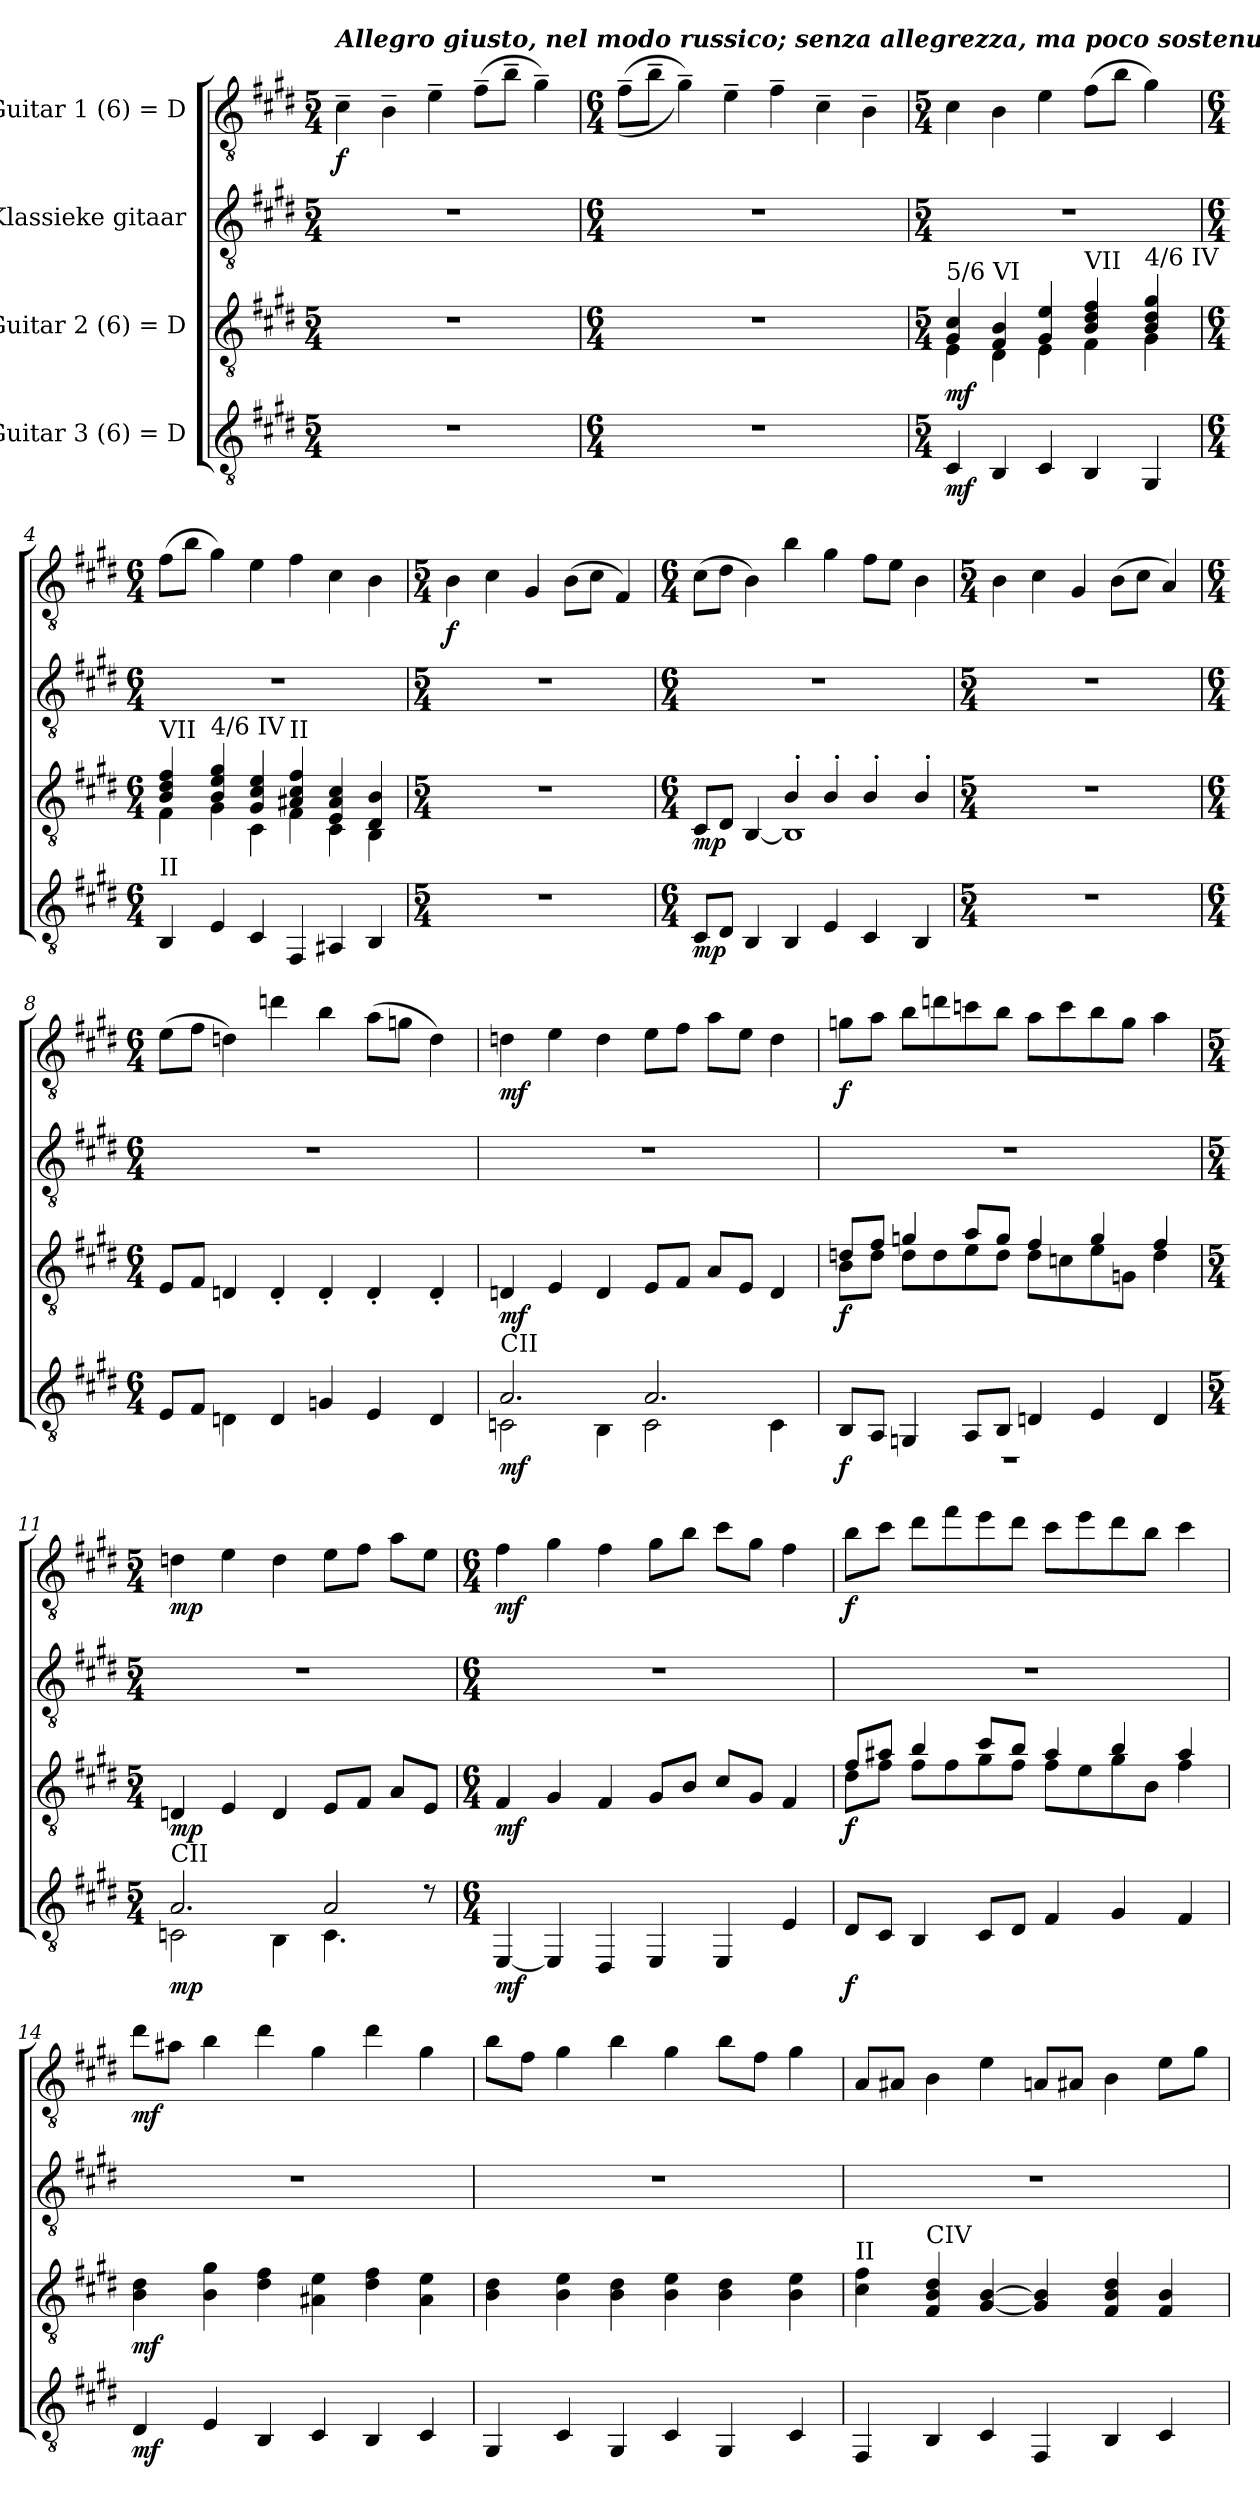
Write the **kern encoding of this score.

**kern	**dynam	**kern	**dynam	**kern	**kern	**dynam
*part4	*part4	*part3	*part3	*part2	*part1	*part1
*staff4	*staff4	*staff3	*staff3	*staff2	*staff1	*staff1
*I"Guitar 3 (6) = D	*	*I"Guitar 2 (6) = D	*	*I"Klassieke gitaar	*I"Guitar 1 (6) = D	*
*clefGv2	*	*clefGv2	*	*clefGv2	*clefGv2	*
*k[f#c#g#d#]	*	*k[f#c#g#d#]	*	*k[f#c#g#d#]	*k[f#c#g#d#]	*
*M5/4	*	*M5/4	*	*M5/4	*M5/4	*
*MM104	*	*MM104	*	*MM104	*MM104	*
=1	=1	=1	=1	=1	=1	=1
!	!	!	!	!	!LO:TX:a:Bi:t=Allegro giusto, nel modo russico; senza allegrezza, ma poco sostenuto	!
!	!	!	!	!	!	!LO:DY:b
4%5r	.	4%5r	.	4%5r	4c#~\	f
.	.	.	.	.	4B~\	.
.	.	.	.	.	4e~\	.
.	.	.	.	.	(8f#~\L	.
.	.	.	.	.	8b~\J	.
.	.	.	.	.	4g#~\)	.
=2	=2	=2	=2	=2	=2	=2
*M6/4	*	*M6/4	*	*M6/4	*M6/4	*
1.r	.	1.r	.	1.r	((8f#~\L	.
.	.	.	.	.	8b~\J	.
.	.	.	.	.	4g#~\))	.
.	.	.	.	.	4e~\	.
.	.	.	.	.	4f#~\	.
.	.	.	.	.	4c#~\	.
.	.	.	.	.	4B~\	.
=3	=3	=3	=3	=3	=3	=3
*M5/4	*	*M5/4	*	*M5/4	*M5/4	*
*	*	*^	*	*	*	*
!	!	!LO:TX:a:t=5/6 VI	!	!	!	!	!
!	!LO:DY:b	!	!	!LO:DY:b	!	!	!
4C#/	mf	4G#/ 4c#/	4E\	mf	4%5r	4c#\	.
4BB/	.	4F#/ 4B/	4D#\	.	.	4B\	.
4C#/	.	4G#/ 4e/	4E\	.	.	4e\	.
!	!	!LO:TX:a:t=VII	!	!	!	!	!
4BB/	.	4B/ 4d#/ 4f#/	4F#\	.	.	(8f#\L	.
.	.	.	.	.	.	8b\J	.
!	!	!LO:TX:a:t=4/6 IV	!	!	!	!	!
4GG#/	.	4B/ 4d#/ 4g#/	4G#\	.	.	4g#\)	.
=4	=4	=4	=4	=4	=4	=4	=4
*M6/4	*	*M6/4	*	*	*M6/4	*M6/4	*
!	!	!LO:TX:a:t=VII	!	!	!	!	!
!LO:TX:a:t=II	!	!	!	!	!	!	!
4BB/	.	4B/ 4d#/ 4f#/	4F#\	.	1.r	(8f#\L	.
.	.	.	.	.	.	8b\J	.
!	!	!LO:TX:a:t=4/6 IV	!	!	!	!	!
4E/	.	4B/ 4e/ 4g#/	4G#\	.	.	4g#\)	.
4C#/	.	4G#/ 4c#/ 4e/	4C#\	.	.	4e\	.
!	!	!LO:TX:a:t=II	!	!	!	!	!
4FF#/	.	4A#X/ 4c#/ 4f#/	4F#\	.	.	4f#\	.
4AA#X/	.	4E/ 4A#/ 4c#/	4C#\	.	.	4c#\	.
4BB/	.	4D#/ 4B/	4BB\	.	.	4B\	.
*	*	*v	*v	*	*	*	*
!!LO:LB:g=z
=5	=5	=5	=5	=5	=5	=5
*M5/4	*	*M5/4	*	*M5/4	*M5/4	*
*	*	*^	*	*	*	*
!	!	!	!	!	!	!	!LO:DY:b
*	*	*v	*v	*	*	*	*
4%5r	.	4%5r	.	4%5r	4B\	f
.	.	.	.	.	4c#\	.
.	.	.	.	.	4G#/	.
.	.	.	.	.	(8B\L	.
.	.	.	.	.	8c#\J	.
.	.	.	.	.	4F#/)	.
=6	=6	=6	=6	=6	=6	=6
*M6/4	*	*M6/4	*	*M6/4	*M6/4	*
*	*	*^	*	*	*	*
!	!LO:DY:b	!	!	!LO:DY:b	!	!	!
8C#/L	mp	2ryy	8C#/L	mp	1.r	(8c#\L	.
8D#/J	.	.	8D#/J	.	.	8d#\J	.
4BB/	.	.	[4BB/	.	.	4B\)	.
4BB/	.	4B'/	1BB]	.	.	4b\	.
4E/	.	4B'/	.	.	.	4g#\	.
4C#/	.	4B'/	.	.	.	8f#\L	.
.	.	.	.	.	.	8e\J	.
4BB/	.	4B'/	.	.	.	4B\	.
*	*	*v	*v	*	*	*	*
=7	=7	=7	=7	=7	=7	=7
*M5/4	*	*M5/4	*	*M5/4	*M5/4	*
4%5r	.	4%5r	.	4%5r	4B\	.
.	.	.	.	.	4c#\	.
.	.	.	.	.	4G#/	.
.	.	.	.	.	(8B\L	.
.	.	.	.	.	8c#\J	.
.	.	.	.	.	4A/)	.
=8	=8	=8	=8	=8	=8	=8
*M6/4	*	*M6/4	*	*M6/4	*M6/4	*
8E/L	.	8E/L	.	1.r	(8e\L	.
8F#/J	.	8F#/J	.	.	8f#\J	.
4Dn\	.	4Dn/	.	.	4dn\)	.
4D/	.	4D'/	.	.	4ddn\	.
4Gn/	.	4D'/	.	.	4b\	.
4E/	.	4D'/	.	.	(8a\L	.
.	.	.	.	.	8gn\J	.
4D/	.	4D'/	.	.	4d\)	.
!!LO:LB:g=z
=9	=9	=9	=9	=9	=9	=9
*^	*	*	*	*	*	*
!LO:TX:a:t=CII	!	!	!	!	!	!	!
!	!	!LO:DY:b	!	!LO:DY:b	!	!	!LO:DY:b
2.A/	2Cn\	mf	4Dn/	mf	1.r	4dn\	mf
.	.	.	4E/	.	.	4e\	.
.	4BB\	.	4D/	.	.	4d\	.
2.A/	2C\	.	8E/L	.	.	8e\L	.
.	.	.	8F#/J	.	.	8f#\J	.
.	.	.	8A/L	.	.	8a\L	.
.	.	.	8E/J	.	.	8e\J	.
.	4C\	.	4D/	.	.	4d\	.
=10	=10	=10	=10	=10	=10	=10	=10
*	*	*	*^	*	*	*	*
!	!	!LO:DY:b	!	!	!LO:DY:b	!	!	!LO:DY:b
8BB/L	1.r	f	8dn/L	8B\L	f	1.r	8gn\L	f
8AA/J	.	.	8f#/J	8d\J	.	.	8a\J	.
4GGn/	.	.	4gn/	8d\L	.	.	8b\L	.
.	.	.	.	8d\	.	.	8ddn\	.
8AA/L	.	.	8a/L	8e\	.	.	8ccn\	.
8BB/J	.	.	8g/J	8d\J	.	.	8b\J	.
4Dn/	.	.	4f#/	8d\L	.	.	8a\L	.
.	.	.	.	8cn\	.	.	8cc\	.
4E/	.	.	4g/	8e\	.	.	8b\	.
.	.	.	.	8Gn\J	.	.	8g\J	.
4D/	.	.	4f#/	4d\	.	.	4a\	.
*	*	*	*v	*v	*	*	*	*
=11	=11	=11	=11	=11	=11	=11	=11
*M5/4	*	*	*M5/4	*	*M5/4	*M5/4	*
*	*	*	*^	*	*	*	*
!LO:TX:a:t=CII	!	!	!	!	!	!	!	!
!	!	!LO:DY:b	!	!	!LO:DY:b	!	!	!LO:DY:b
*	*	*	*v	*v	*	*	*	*
2.A/	2Cn\	mp	4Dn/	mp	4%5r	4dn\	mp
.	.	.	4E/	.	.	4e\	.
.	4BB\	.	4D/	.	.	4d\	.
2A/	4.C\	.	8E/L	.	.	8e\L	.
.	.	.	8F#/J	.	.	8f#\J	.
.	.	.	8A/L	.	.	8a\L	.
.	8rd	.	8E/J	.	.	8e\J	.
*v	*v	*	*	*	*	*	*
=12	=12	=12	=12	=12	=12	=12
*M6/4	*	*M6/4	*	*M6/4	*M6/4	*
*^	*	*	*	*	*	*
!	!	!LO:DY:b	!	!LO:DY:b	!	!	!LO:DY:b
*v	*v	*	*	*	*	*	*
[4EE/	mf	4F#/	mf	1.r	4f#\	mf
4EE/]	.	4G#/	.	.	4g#\	.
4DD#/	.	4F#/	.	.	4f#\	.
4EE/	.	8G#/L	.	.	8g#\L	.
.	.	8B/J	.	.	8b\J	.
4EE/	.	8c#/L	.	.	8cc#\L	.
.	.	8G#/J	.	.	8g#\J	.
4E/	.	4F#/	.	.	4f#\	.
!!LO:PB:g=z
=13	=13	=13	=13	=13	=13	=13
*	*	*^	*	*	*	*
!	!LO:DY:b	!	!	!LO:DY:b	!	!	!LO:DY:b
8D#/L	f	8f#/L	8d#\L	f	1.r	8b\L	f
8C#/J	.	8a#X/J	8f#\J	.	.	8cc#\J	.
4BB/	.	4b/	8f#\L	.	.	8dd#\L	.
.	.	.	8f#\	.	.	8ff#\	.
8C#/L	.	8cc#/L	8g#\	.	.	8ee\	.
8D#/J	.	8b/J	8f#\J	.	.	8dd#\J	.
4F#/	.	4a#/	8f#\L	.	.	8cc#\L	.
.	.	.	8e\	.	.	8ee\	.
4G#/	.	4b/	8g#\	.	.	8dd#\	.
.	.	.	8B\J	.	.	8b\J	.
4F#/	.	4a#/	4f#\	.	.	4cc#\	.
=14	=14	=14	=14	=14	=14	=14	=14
!	!LO:DY:b	!	!	!LO:DY:b	!	!	!LO:DY:b
*	*	*v	*v	*	*	*	*
4D#/	mf	4B\ 4d#\	mf	1.r	8dd#\L	mf
.	.	.	.	.	8a#X\J	.
4E/	.	4B\ 4g#\	.	.	4b\	.
4BB/	.	4d#\ 4f#\	.	.	4dd#\	.
4C#/	.	4A#X\ 4e\	.	.	4g#\	.
4BB/	.	4d#\ 4f#\	.	.	4dd#\	.
4C#/	.	4A#\ 4e\	.	.	4g#\	.
=15	=15	=15	=15	=15	=15	=15
4GG#/	.	4B\ 4d#\	.	1.r	8b\L	.
.	.	.	.	.	8f#\J	.
4C#/	.	4B\ 4e\	.	.	4g#\	.
4GG#/	.	4B\ 4d#\	.	.	4b\	.
4C#/	.	4B\ 4e\	.	.	4g#\	.
4GG#/	.	4B\ 4d#\	.	.	8b\L	.
.	.	.	.	.	8f#\J	.
4C#/	.	4B\ 4e\	.	.	4g#\	.
=16	=16	=16	=16	=16	=16	=16
!	!	!LO:TX:a:t=II	!	!	!	!
4FF#/	.	4c#\ 4f#\	.	1.r	8A/L	.
.	.	.	.	.	8A#X/J	.
!	!	!LO:TX:a:t=CIV	!	!	!	!
4BB/	.	4F#/ 4B/ 4d#/	.	.	4B\	.
4C#/	.	[4G#/ [4B/	.	.	4e\	.
4FF#/	.	4G#/] 4B/]	.	.	8An/L	.
.	.	.	.	.	8A#X/J	.
4BB/	.	4F#/ 4B/ 4d#/	.	.	4B\	.
4C#/	.	4F#/ 4B/	.	.	8e\L	.
.	.	.	.	.	8g#\J	.
=	=	=	=	=	=	=
*-	*-	*-	*-	*-	*-	*-
